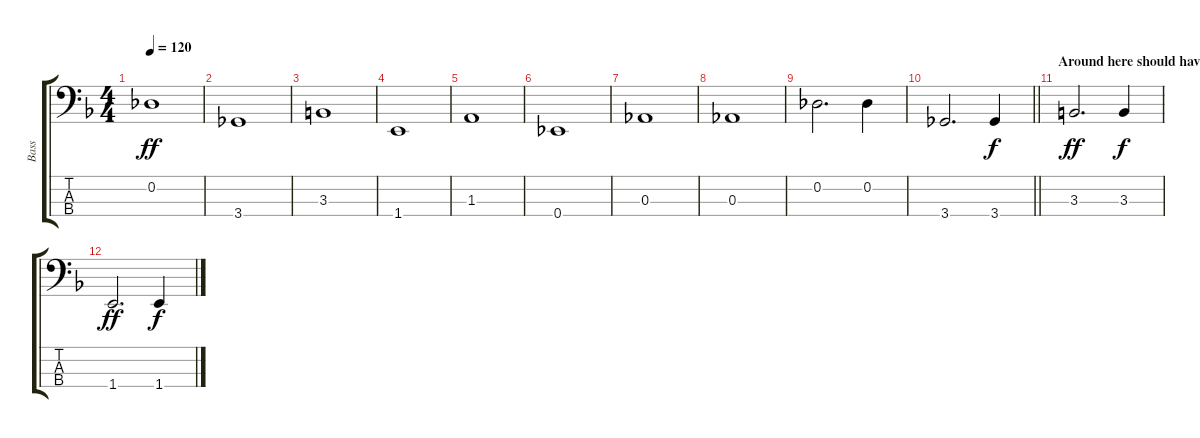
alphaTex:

\track ("Bass" "Bass") {instrument electricbassfinger}
\staff {score tabs}
\tuning (Gb2 Db2 Ab1 Eb1) {hide}
\ts (4 4)
\tempo 120
\clef f4
\ks dminor
0.2.1{dy ff} |
3.4.1 |
3.3.1 |
1.4.1 |
1.3.1 |
0.4.1 |
0.3.1 |
0.3.1 |
0.2.2{d} 0.2.4 |
\barLineRight lightlight
3.4.2{d} 3.4.4{dy f} |
\section ("" "Around here should have been some taping and a sweep(unable to tab it out, fades out in my video)")
3.3.2{d dy ff} 3.3.4{dy f} |
1.4.2{d dy ff} 1.4.4{dy f}
